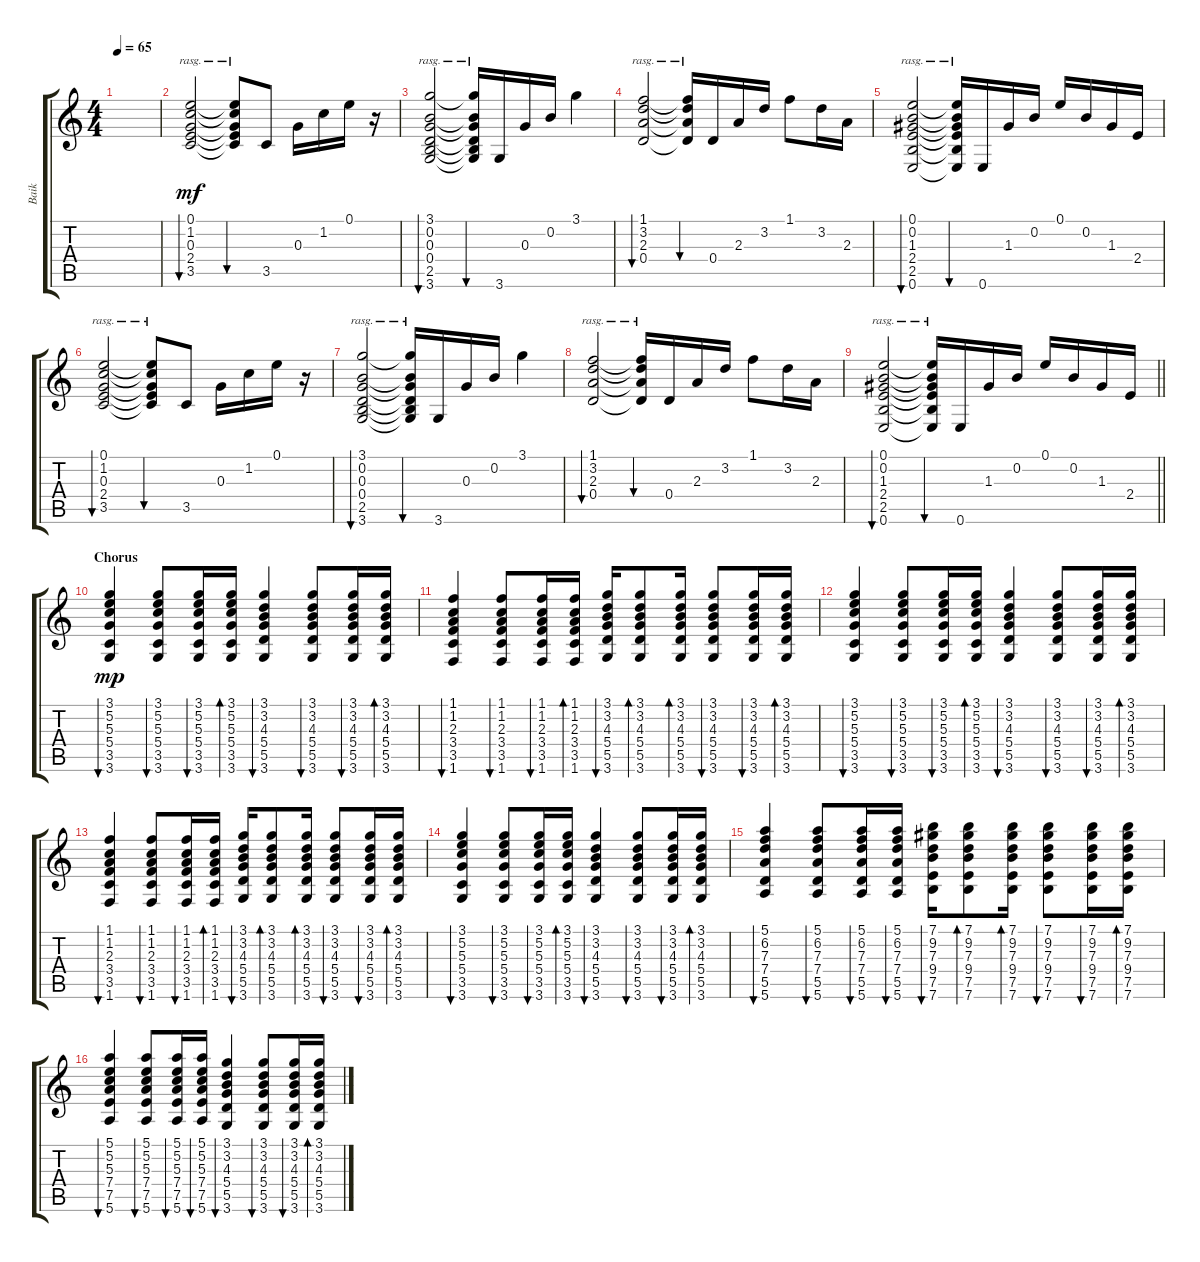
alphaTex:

\track ("Baik" "Baik") {instrument distortionguitar}
\staff {score tabs}
\tuning (E4 B3 G3 D3 A2 E2) {hide}
\ts (4 4)
\tempo 65
\clef g2
\ks c
|
(0.1 1.2 0.3 2.4 3.5).2{bu 120 rasg ii dy mf} (0.1{t} 1.2{t} 0.3{t} 2.4{t} 3.5{t}).8{bu 120 rasg ii} 3.5.8 0.3.16 1.2.16 0.1.16 r.16 |
(3.1 0.2 0.3 0.4 2.5 3.6).2{bu 120 rasg ii} (3.1{t} 0.2{t} 0.3{t} 0.4{t} 2.5{t} 3.6{t}).16{bu 120 rasg ii} 3.6.16 0.3.16 0.2.16 3.1.4 |
(1.1 3.2 2.3 0.4).2{bu 120 rasg ii} (1.1{t} 3.2{t} 2.3{t} 0.4{t}).16{bu 120 rasg ii} 0.4.16 2.3.16 3.2.16 1.1.8 3.2.16 2.3.16 |
(0.1 0.2 1.3 2.4 2.5 0.6).2{bu 120 rasg ii} (0.1{t} 0.2{t} 1.3{t} 2.4{t} 2.5{t} 0.6{t}).16{bu 120 rasg ii} 0.6.16 1.3.16 0.2.16 0.1.16 0.2.16 1.3.16 2.4.16 |
(0.1 1.2 0.3 2.4 3.5).2{bu 120 rasg ii} (0.1{t} 1.2{t} 0.3{t} 2.4{t} 3.5{t}).8{bu 120 rasg ii} 3.5.8 0.3.16 1.2.16 0.1.16 r.16 |
(3.1 0.2 0.3 0.4 2.5 3.6).2{bu 120 rasg ii} (3.1{t} 0.2{t} 0.3{t} 0.4{t} 2.5{t} 3.6{t}).16{bu 120 rasg ii} 3.6.16 0.3.16 0.2.16 3.1.4 |
(1.1 3.2 2.3 0.4).2{bu 120 rasg ii} (1.1{t} 3.2{t} 2.3{t} 0.4{t}).16{bu 120 rasg ii} 0.4.16 2.3.16 3.2.16 1.1.8 3.2.16 2.3.16 |
\barLineRight lightlight
(0.1 0.2 1.3 2.4 2.5 0.6).2{bu 120 rasg ii} (0.1{t} 0.2{t} 1.3{t} 2.4{t} 2.5{t} 0.6{t}).16{bu 120 rasg ii} 0.6.16 1.3.16 0.2.16 0.1.16 0.2.16 1.3.16 2.4.16 |
\section ("" "Chorus")
(3.1 5.2 5.3 5.4 3.5 3.6).4{bu 30 dy mp} (3.1 5.2 5.3 5.4 3.5 3.6).8{bu 30} (3.1 5.2 5.3 5.4 3.5 3.6).16{bu 30} (3.1 5.2 5.3 5.4 3.5 3.6).16{bd 30} (3.1 3.2 4.3 5.4 5.5 3.6).4{bu 30} (3.1 3.2 4.3 5.4 5.5 3.6).8{bu 30} (3.1 3.2 4.3 5.4 5.5 3.6).16{bu 30} (3.1 3.2 4.3 5.4 5.5 3.6).16{bd 30} |
(1.1 1.2 2.3 3.4 3.5 1.6).4{bu 30} (1.1 1.2 2.3 3.4 3.5 1.6).8{bu 30} (1.1 1.2 2.3 3.4 3.5 1.6).16{bu 30} (1.1 1.2 2.3 3.4 3.5 1.6).16{bd 30} (3.1 3.2 4.3 5.4 5.5 3.6).16{bu 30} (3.1 3.2 4.3 5.4 5.5 3.6).8{bd 30} (3.1 3.2 4.3 5.4 5.5 3.6).16{bd 30} (3.1 3.2 4.3 5.4 5.5 3.6).8{bu 30} (3.1 3.2 4.3 5.4 5.5 3.6).16{bu 30} (3.1 3.2 4.3 5.4 5.5 3.6).16{bd 30} |
(3.1 5.2 5.3 5.4 3.5 3.6).4{bu 30} (3.1 5.2 5.3 5.4 3.5 3.6).8{bu 30} (3.1 5.2 5.3 5.4 3.5 3.6).16{bu 30} (3.1 5.2 5.3 5.4 3.5 3.6).16{bd 30} (3.1 3.2 4.3 5.4 5.5 3.6).4{bu 30} (3.1 3.2 4.3 5.4 5.5 3.6).8{bu 30} (3.1 3.2 4.3 5.4 5.5 3.6).16{bu 30} (3.1 3.2 4.3 5.4 5.5 3.6).16{bd 30} |
(1.1 1.2 2.3 3.4 3.5 1.6).4{bu 30} (1.1 1.2 2.3 3.4 3.5 1.6).8{bu 30} (1.1 1.2 2.3 3.4 3.5 1.6).16{bu 30} (1.1 1.2 2.3 3.4 3.5 1.6).16{bd 30} (3.1 3.2 4.3 5.4 5.5 3.6).16{bu 30} (3.1 3.2 4.3 5.4 5.5 3.6).8{bd 30} (3.1 3.2 4.3 5.4 5.5 3.6).16{bd 30} (3.1 3.2 4.3 5.4 5.5 3.6).8{bu 30} (3.1 3.2 4.3 5.4 5.5 3.6).16{bu 30} (3.1 3.2 4.3 5.4 5.5 3.6).16{bd 30} |
(3.1 5.2 5.3 5.4 3.5 3.6).4{bu 30} (3.1 5.2 5.3 5.4 3.5 3.6).8{bu 30} (3.1 5.2 5.3 5.4 3.5 3.6).16{bu 30} (3.1 5.2 5.3 5.4 3.5 3.6).16{bd 30} (3.1 3.2 4.3 5.4 5.5 3.6).4{bu 30} (3.1 3.2 4.3 5.4 5.5 3.6).8{bu 30} (3.1 3.2 4.3 5.4 5.5 3.6).16{bu 30} (3.1 3.2 4.3 5.4 5.5 3.6).16{bd 30} |
(5.1 6.2 7.3 7.4 5.5 5.6).4{bu 30} (5.1 6.2 7.3 7.4 5.5 5.6).8{bu 30} (5.1 6.2 7.3 7.4 5.5 5.6).16{bu 30} (5.1 6.2 7.3 7.4 5.5 5.6).16{bu 30} (7.1 9.2 7.3 9.4 7.5 7.6).16{bu 30} (7.1 9.2 7.3 9.4 7.5 7.6).8{bd 30} (7.1 9.2 7.3 9.4 7.5 7.6).16{bd 30} (7.1 9.2 7.3 9.4 7.5 7.6).8{bu 30} (7.1 9.2 7.3 9.4 7.5 7.6).16{bu 30} (7.1 9.2 7.3 9.4 7.5 7.6).16{bd 30} |
(5.1 5.2 5.3 7.4 7.5 5.6).4{bu 30} (5.1 5.2 5.3 7.4 7.5 5.6).8{bu 30} (5.1 5.2 5.3 7.4 7.5 5.6).16{bu 30} (5.1 5.2 5.3 7.4 7.5 5.6).16{bu 30} (3.1 3.2 4.3 5.4 5.5 3.6).4{bu 30} (3.1 3.2 4.3 5.4 5.5 3.6).8{bu 30} (3.1 3.2 4.3 5.4 5.5 3.6).16{bu 30} (3.1 3.2 4.3 5.4 5.5 3.6).16{bd 30}
